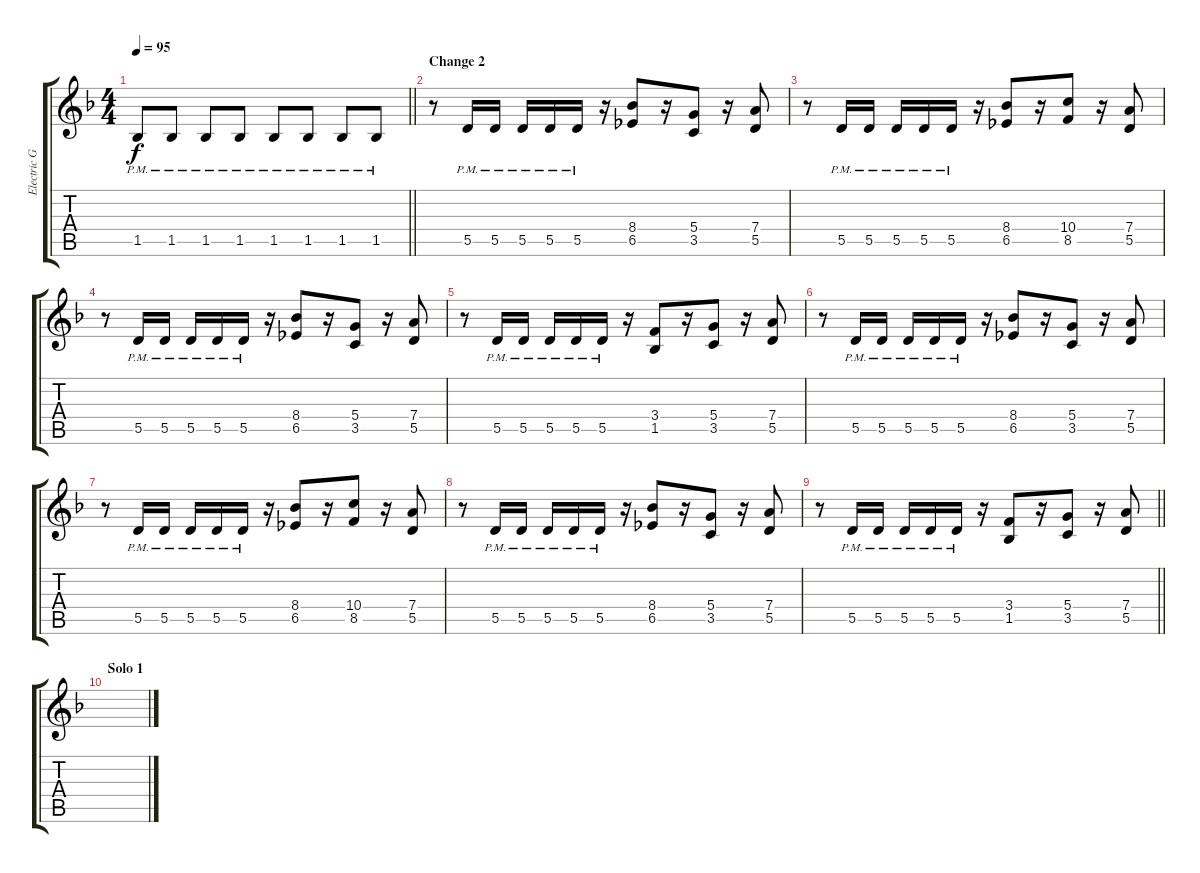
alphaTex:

\track ("Electric Guitar (Glenn Tipton)" "Electric G") {instrument distortionguitar}
\staff {score tabs}
\tuning (E4 B3 G3 D3 A2 D2) {hide}
\ts (4 4)
\tempo 95
\clef g2
\barLineRight lightlight
\ks dminor
1.5{pm}.8{dy f} 1.5{pm}.8 1.5{pm}.8 1.5{pm}.8 1.5{pm}.8 1.5{pm}.8 1.5{pm}.8 1.5{pm}.8 |
\section ("" "Change 2")
r.8 5.5{pm}.16 5.5{pm}.16 5.5{pm}.16 5.5{pm}.16 5.5{pm}.16 r.16 (8.4 6.5).8 r.16 (5.4 3.5).8 r.16 (7.4 5.5).8 |
r.8 5.5{pm}.16 5.5{pm}.16 5.5{pm}.16 5.5{pm}.16 5.5{pm}.16 r.16 (8.4 6.5).8 r.16 (10.4 8.5).8 r.16 (7.4 5.5).8 |
r.8 5.5{pm}.16 5.5{pm}.16 5.5{pm}.16 5.5{pm}.16 5.5{pm}.16 r.16 (8.4 6.5).8 r.16 (5.4 3.5).8 r.16 (7.4 5.5).8 |
r.8 5.5{pm}.16 5.5{pm}.16 5.5{pm}.16 5.5{pm}.16 5.5{pm}.16 r.16 (3.4 1.5).8 r.16 (5.4 3.5).8 r.16 (7.4 5.5).8 |
r.8 5.5{pm}.16 5.5{pm}.16 5.5{pm}.16 5.5{pm}.16 5.5{pm}.16 r.16 (8.4 6.5).8 r.16 (5.4 3.5).8 r.16 (7.4 5.5).8 |
r.8 5.5{pm}.16 5.5{pm}.16 5.5{pm}.16 5.5{pm}.16 5.5{pm}.16 r.16 (8.4 6.5).8 r.16 (10.4 8.5).8 r.16 (7.4 5.5).8 |
r.8 5.5{pm}.16 5.5{pm}.16 5.5{pm}.16 5.5{pm}.16 5.5{pm}.16 r.16 (8.4 6.5).8 r.16 (5.4 3.5).8 r.16 (7.4 5.5).8 |
\barLineRight lightlight
r.8 5.5{pm}.16 5.5{pm}.16 5.5{pm}.16 5.5{pm}.16 5.5{pm}.16 r.16 (3.4 1.5).8 r.16 (5.4 3.5).8 r.16 (7.4 5.5).8 |
\section ("" "Solo 1")
